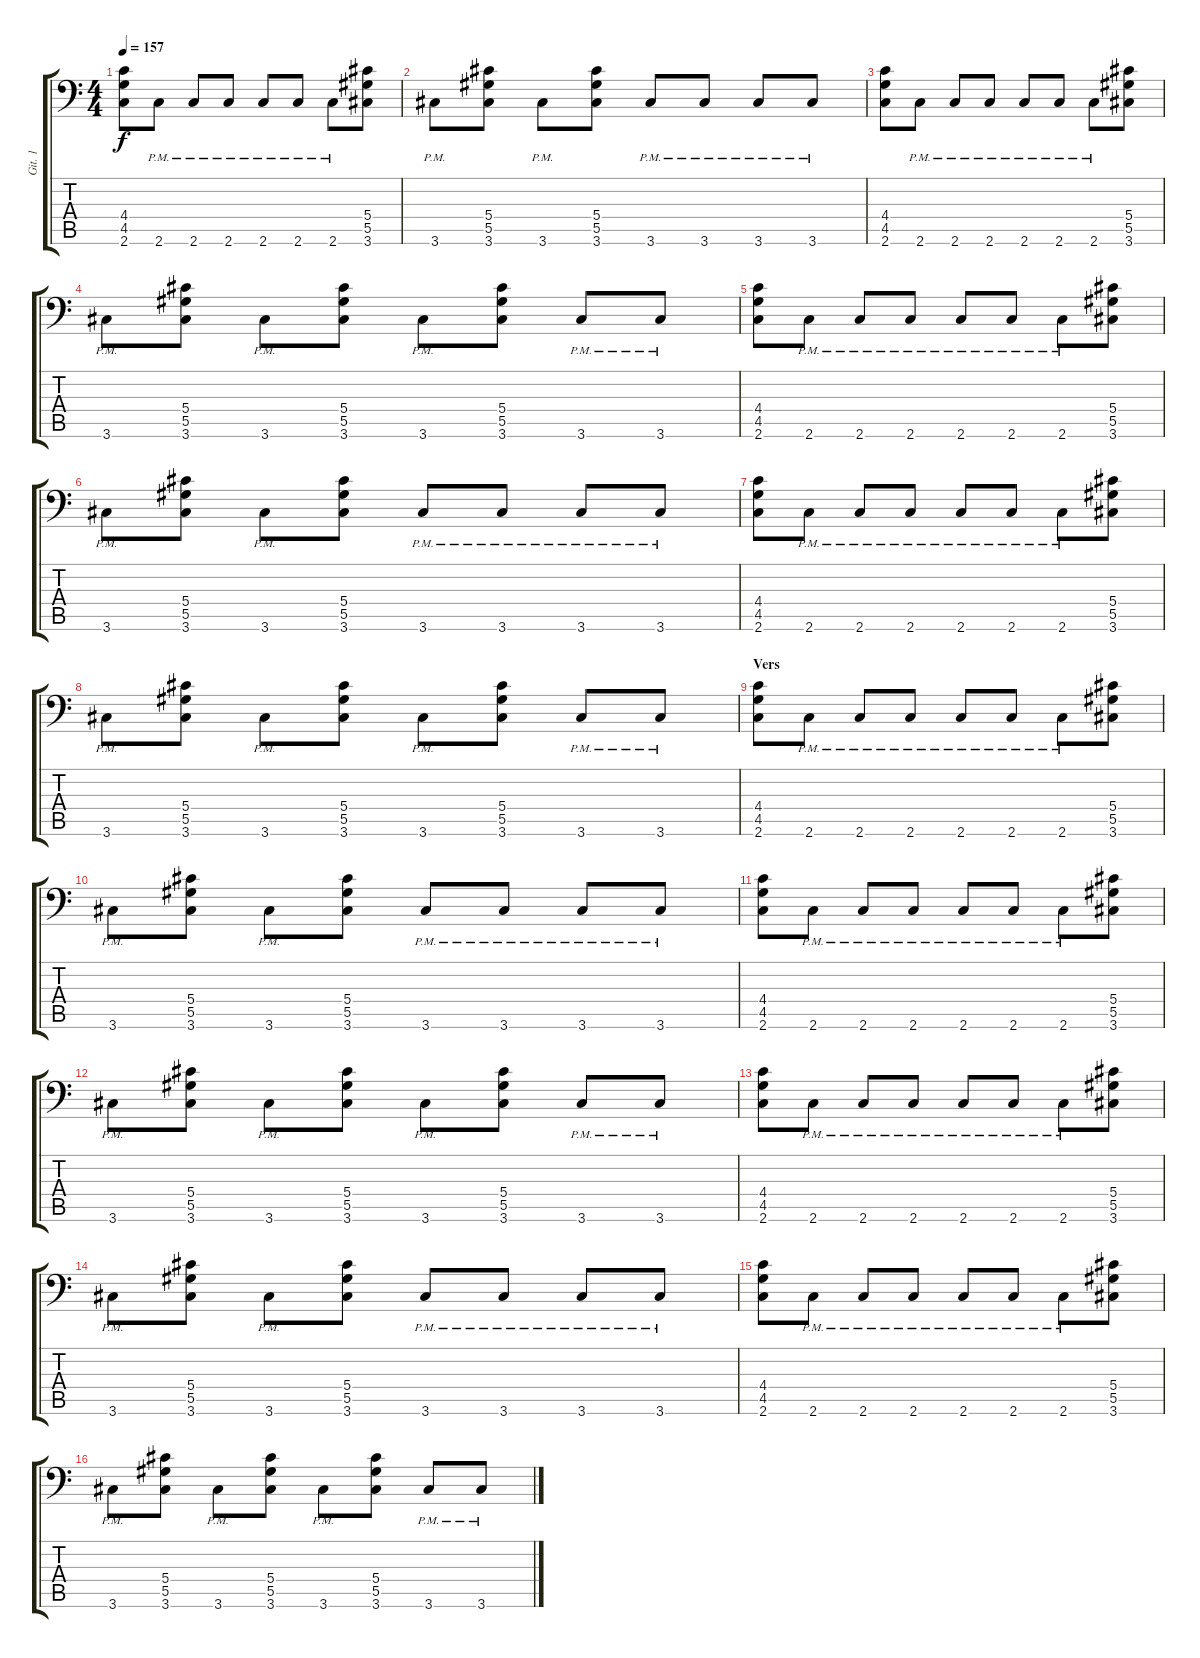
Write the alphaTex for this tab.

\track ("Git. 1" "Git. 1") {instrument distortionguitar}
\staff {score tabs}
\tuning (Bb3 F3 Db3 Ab2 Eb2 Bb1) {hide}
\ts (4 4)
\tempo 157
\clef f4
\ks c
(4.4 4.5 2.6).8{dy f} 2.6{pm}.8 2.6{pm}.8 2.6{pm}.8 2.6{pm}.8 2.6{pm}.8 2.6{pm}.8 (5.4 5.5 3.6).8 |
3.6{pm}.8 (5.4 5.5 3.6).8 3.6{pm}.8 (5.4 5.5 3.6).8 3.6{pm}.8 3.6{pm}.8 3.6{pm}.8 3.6{pm}.8 |
(4.4 4.5 2.6).8 2.6{pm}.8 2.6{pm}.8 2.6{pm}.8 2.6{pm}.8 2.6{pm}.8 2.6{pm}.8 (5.4 5.5 3.6).8 |
3.6{pm}.8 (5.4 5.5 3.6).8 3.6{pm}.8 (5.4 5.5 3.6).8 3.6{pm}.8 (5.4 5.5 3.6).8 3.6{pm}.8 3.6{pm}.8 |
(4.4 4.5 2.6).8 2.6{pm}.8 2.6{pm}.8 2.6{pm}.8 2.6{pm}.8 2.6{pm}.8 2.6{pm}.8 (5.4 5.5 3.6).8 |
3.6{pm}.8 (5.4 5.5 3.6).8 3.6{pm}.8 (5.4 5.5 3.6).8 3.6{pm}.8 3.6{pm}.8 3.6{pm}.8 3.6{pm}.8 |
(4.4 4.5 2.6).8 2.6{pm}.8 2.6{pm}.8 2.6{pm}.8 2.6{pm}.8 2.6{pm}.8 2.6{pm}.8 (5.4 5.5 3.6).8 |
3.6{pm}.8 (5.4 5.5 3.6).8 3.6{pm}.8 (5.4 5.5 3.6).8 3.6{pm}.8 (5.4 5.5 3.6).8 3.6{pm}.8 3.6{pm}.8 |
\section ("" "Vers")
(4.4 4.5 2.6).8 2.6{pm}.8 2.6{pm}.8 2.6{pm}.8 2.6{pm}.8 2.6{pm}.8 2.6{pm}.8 (5.4 5.5 3.6).8 |
3.6{pm}.8 (5.4 5.5 3.6).8 3.6{pm}.8 (5.4 5.5 3.6).8 3.6{pm}.8 3.6{pm}.8 3.6{pm}.8 3.6{pm}.8 |
(4.4 4.5 2.6).8 2.6{pm}.8 2.6{pm}.8 2.6{pm}.8 2.6{pm}.8 2.6{pm}.8 2.6{pm}.8 (5.4 5.5 3.6).8 |
3.6{pm}.8 (5.4 5.5 3.6).8 3.6{pm}.8 (5.4 5.5 3.6).8 3.6{pm}.8 (5.4 5.5 3.6).8 3.6{pm}.8 3.6{pm}.8 |
(4.4 4.5 2.6).8 2.6{pm}.8 2.6{pm}.8 2.6{pm}.8 2.6{pm}.8 2.6{pm}.8 2.6{pm}.8 (5.4 5.5 3.6).8 |
3.6{pm}.8 (5.4 5.5 3.6).8 3.6{pm}.8 (5.4 5.5 3.6).8 3.6{pm}.8 3.6{pm}.8 3.6{pm}.8 3.6{pm}.8 |
(4.4 4.5 2.6).8 2.6{pm}.8 2.6{pm}.8 2.6{pm}.8 2.6{pm}.8 2.6{pm}.8 2.6{pm}.8 (5.4 5.5 3.6).8 |
3.6{pm}.8 (5.4 5.5 3.6).8 3.6{pm}.8 (5.4 5.5 3.6).8 3.6{pm}.8 (5.4 5.5 3.6).8 3.6{pm}.8 3.6{pm}.8
